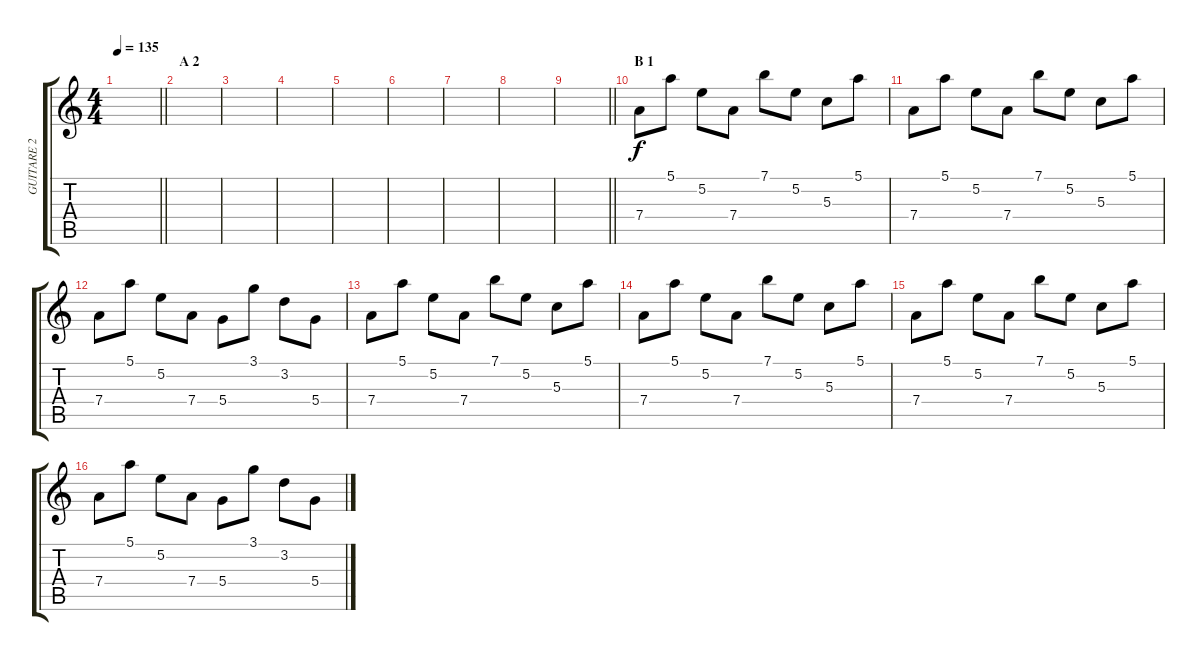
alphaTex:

\track ("GUITARE 2" "GUITARE 2") {instrument distortionguitar}
\staff {score tabs}
\tuning (E4 B3 G3 D3 A2 E2) {hide}
\ts (4 4)
\tempo 135
\clef g2
\barLineRight lightlight
\ks c
|
\section ("" "A 2")
|
|
|
|
|
|
|
\barLineRight lightlight
|
\section ("" "B 1")
7.4.8{volume 12 instrument acousticguitarsteel} 5.1.8 5.2.8 7.4.8 7.1.8 5.2.8 5.3.8 5.1.8 |
7.4.8 5.1.8 5.2.8 7.4.8 7.1.8 5.2.8 5.3.8 5.1.8 |
7.4.8 5.1.8 5.2.8 7.4.8 5.4.8 3.1.8 3.2.8 5.4.8 |
7.4.8 5.1.8 5.2.8 7.4.8 7.1.8 5.2.8 5.3.8 5.1.8 |
7.4.8 5.1.8 5.2.8 7.4.8 7.1.8 5.2.8 5.3.8 5.1.8 |
7.4.8 5.1.8 5.2.8 7.4.8 7.1.8 5.2.8 5.3.8 5.1.8 |
7.4.8 5.1.8 5.2.8 7.4.8 5.4.8 3.1.8 3.2.8 5.4.8
